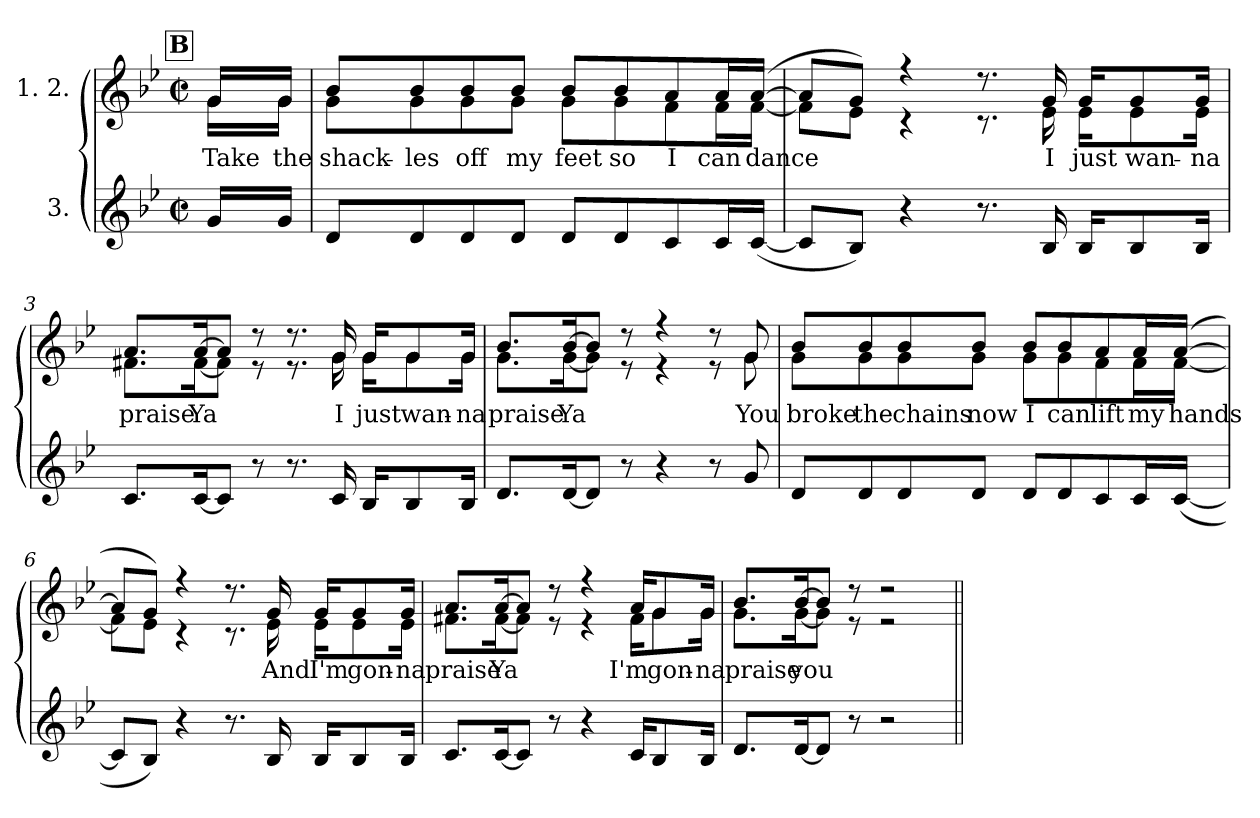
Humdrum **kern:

**kern	**kern	**text
*part2	*part1	*part1
*staff2	*staff1	*staff1
*I"3.	*I"1. 2.	*
*clefG2	*clefG2	*
*k[b-e-]	*k[b-e-]	*
*M2/2	*M2/2	*
*met(c|)	*met(c|)	*
!!LO:REH:place=s1:a:B:fs=14:t=B
=	=	=
!	!	!LO:LY:b
*	*^	*
16g/LL	16g/LL	16g\LL	Take
!	!	!	!LO:LY:b
16g/JJ	16g/JJ	16g\JJ	the
=1	=1	=1	=1
!	!	!	!LO:LY:b
8d/L	8b-/L	8g\L	shack-
!	!	!	!LO:LY:b
8d/	8b-/	8g\	-les
!	!	!	!LO:LY:b
8d/	8b-/	8g\	off
!	!	!	!LO:LY:b
8d/J	8b-/J	8g\J	my
!	!	!	!LO:LY:b
8d/L	8b-/L	8g\L	feet
!	!	!	!LO:LY:b
8d/	8b-/	8g\	so
!	!	!	!LO:LY:b
8c/	8a/	8f\	I
!	!	!	!LO:LY:b
16c/L	16a/L	16f\L	can
!	!	!	!LO:LY:b
([16c/JJ	([16a/JJ	[16f\JJ	dance
=2	=2	=2	=2
8c/L]	8a/L]	8f\L]	.
8B-/J)	8g/J)	8e-\J	.
4r	4r	4r	.
8.r	8.r	8.r	.
!	!	!	!LO:LY:b
16B-/	16g/	16e-\	I
!	!	!	!LO:LY:b
16B-/KL	16g/KL	16e-\KL	just
!	!	!	!LO:LY:b
8B-/	8g/	8e-\	wan-
!	!	!	!LO:LY:b
16B-/Jk	16g/Jk	16e-\Jk	-na
=3	=3	=3	=3
!	!	!	!LO:LY:b
8.c/L	8.a/L	8.f#X\L	praise
!	!	!	!LO:LY:b
[16c/K	[16a/K	[16f#\K	Ya
8c/J]	8a/J]	8f#\J]	.
8r	8r	8r	.
8.r	8.r	8.r	.
!	!	!	!LO:LY:b
16c/	16g/	16g\	I
!	!	!	!LO:LY:b
16B-/KL	16g/KL	16g\KL	just
!	!	!	!LO:LY:b
8B-/	8g/	8g\	wan-
!	!	!	!LO:LY:b
16B-/Jk	16g/Jk	16g\Jk	-na
!!LO:LB:g=z	!!
=4	=4	=4	=4
!	!	!	!LO:LY:b
8.d/L	8.b-/L	8.g\L	praise
!	!	!	!LO:LY:b
[16d/K	[16b-/K	[16g\K	Ya
8d/J]	8b-/J]	8g\J]	.
8r	8r	8r	.
4r	4r	4r	.
8r	8r	8r	.
!	!	!	!LO:LY:b
8g/	8g/	8g\	You
=5	=5	=5	=5
!	!	!	!LO:LY:b
8d/L	8b-/L	8g\L	broke
!	!	!	!LO:LY:b
8d/	8b-/	8g\	the
!	!	!	!LO:LY:b
8d/	8b-/	8g\	chains
!	!	!	!LO:LY:b
8d/J	8b-/J	8g\J	now
!	!	!	!LO:LY:b
8d/L	8b-/L	8g\L	I
!	!	!	!LO:LY:b
8d/	8b-/	8g\	can
!	!	!	!LO:LY:b
8c/	8a/	8f\	lift
!	!	!	!LO:LY:b
16c/L	16a/L	16f\L	my
!	!	!	!LO:LY:b
([16c/JJ	([16a/JJ	[16f\JJ	hands
=6	=6	=6	=6
8c/L]	8a/L]	8f\L]	.
8B-/J)	8g/J)	8e-\J	.
4r	4r	4r	.
8.r	8.r	8.r	.
!	!	!	!LO:LY:b
16B-/	16g/	16e-\	And
!	!	!	!LO:LY:b
16B-/KL	16g/KL	16e-\KL	I'm
!	!	!	!LO:LY:b
8B-/	8g/	8e-\	gon-
!	!	!	!LO:LY:b
16B-/Jk	16g/Jk	16e-\Jk	-na
!!LO:LB:g=z	!!
=7	=7	=7	=7
!	!	!	!LO:LY:b
8.c/L	8.a/L	8.f#X\L	praise
!	!	!	!LO:LY:b
[16c/K	[16a/K	[16f#\K	Ya
8c/J]	8a/J]	8f#\J]	.
8r	8r	8r	.
4r	4r	4r	.
!	!	!	!LO:LY:b
16c/KL	16a/KL	16f#\KL	I'm
!	!	!	!LO:LY:b
8B-/	8g/	8g\	gon-
!	!	!	!LO:LY:b
16B-/Jk	16g/Jk	16g\Jk	-na
=8	=8	=8	=8
!	!	!	!LO:LY:b
8.d/L	8.b-/L	8.g\L	praise
!	!	!	!LO:LY:b
[16d/K	[16b-/K	[16g\K	you
8d/J]	8b-/J]	8g\J]	.
8r	8r	8r	.
2r	2r	2r	.
*	*v	*v	*
=||	=||	=||
*-	*-	*-
